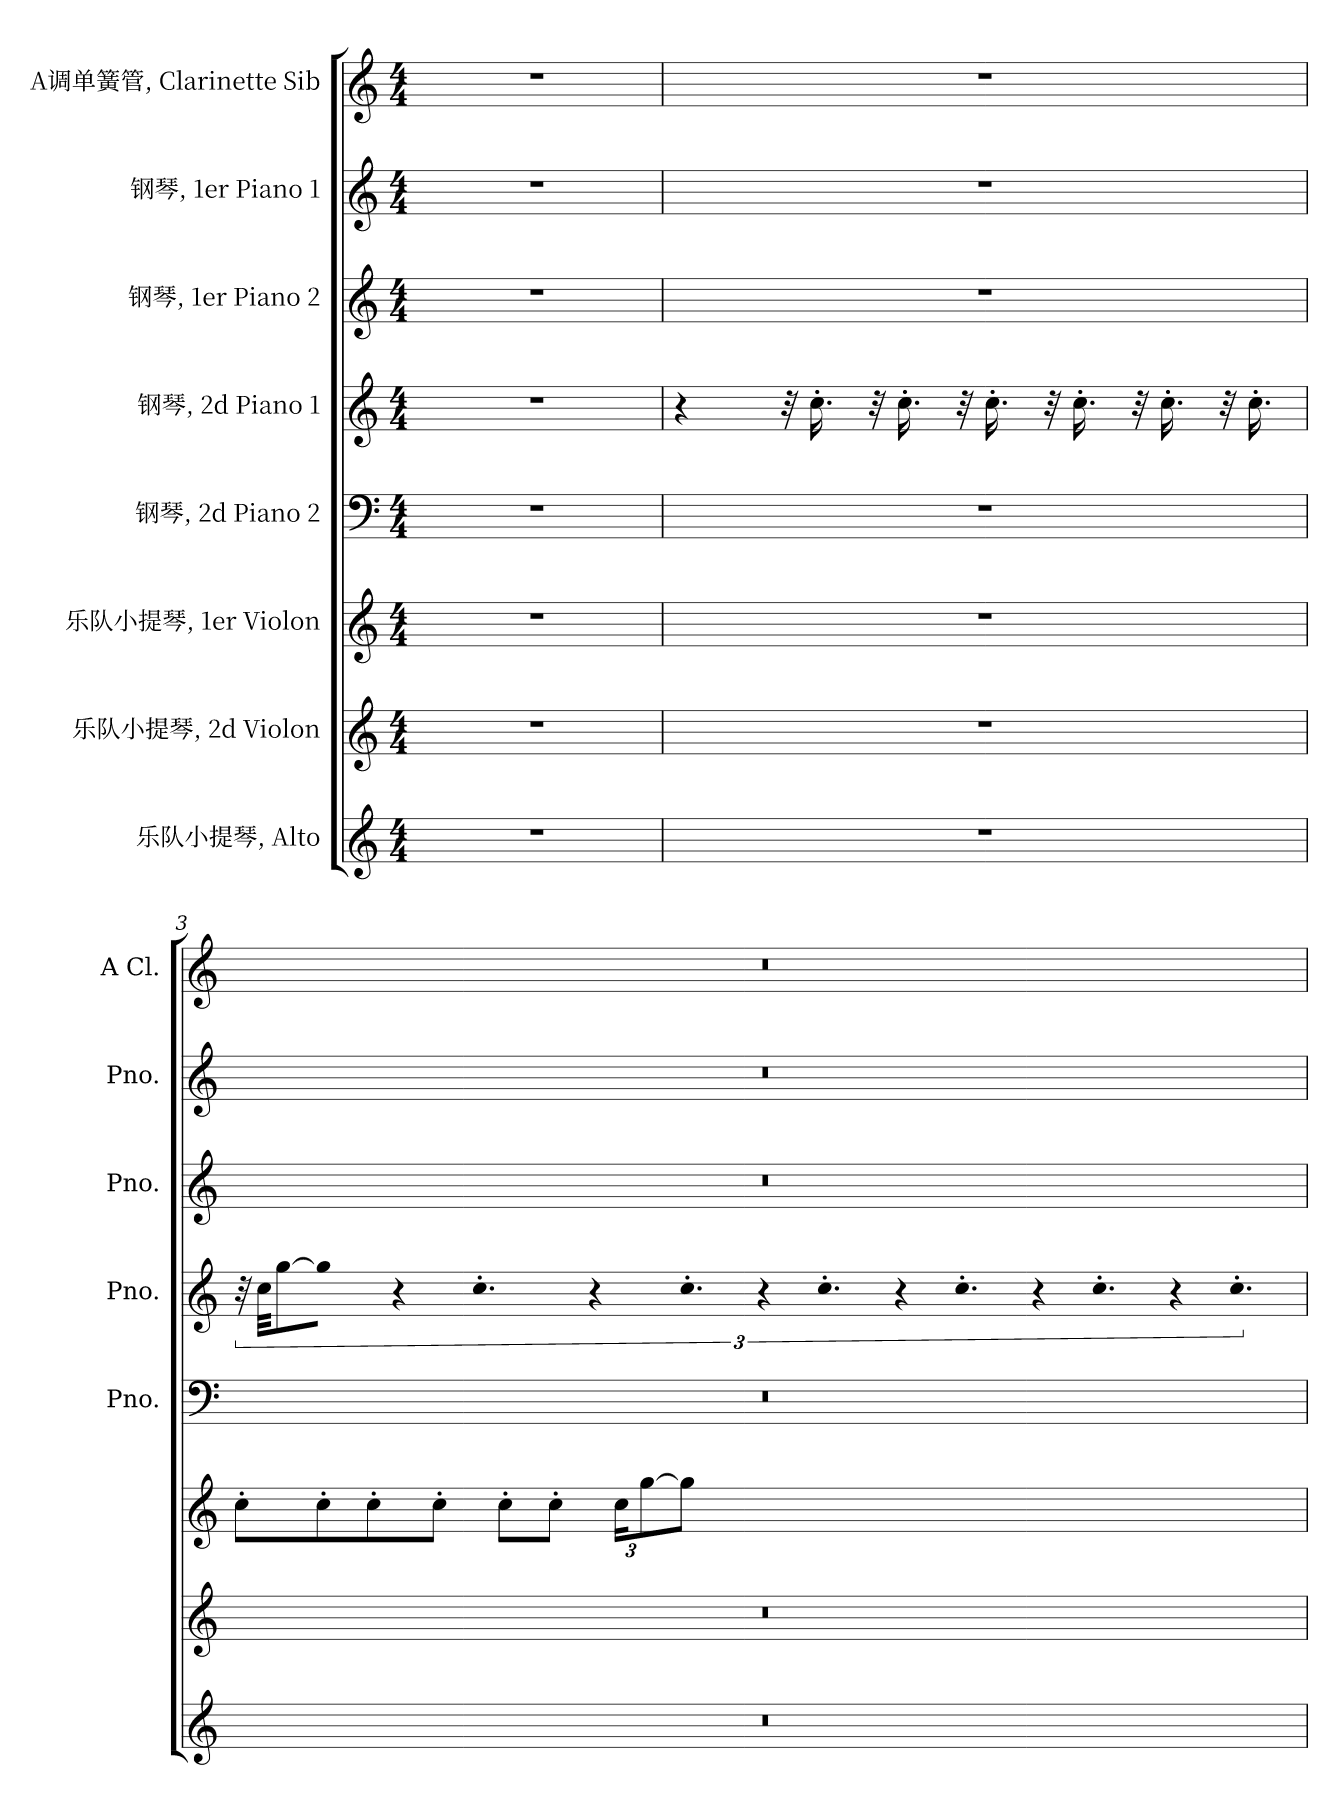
**kern	**kern	**kern	**kern	**kern	**kern	**kern	**kern
*part8	*part7	*part6	*part5	*part4	*part3	*part2	*part1
*staff8	*staff7	*staff6	*staff5	*staff4	*staff3	*staff2	*staff1
*I"乐队小提琴, Alto	*I"乐队小提琴, 2d Violon	*I"乐队小提琴, 1er Violon	*I"钢琴, 2d Piano 2	*I"钢琴, 2d Piano 1	*I"钢琴, 1er Piano 2	*I"钢琴, 1er Piano 1	*I"A调单簧管, Clarinette Sib
*	*	*	*I'Pno.	*I'Pno.	*I'Pno.	*I'Pno.	*I'A Cl.
*clefG2	*clefG2	*clefG2	*clefF4	*clefG2	*clefG2	*clefG2	*clefG2
*	*	*	*	*	*	*	*ITrd2c3
*k[]	*k[]	*k[]	*k[]	*k[]	*k[]	*k[]	*k[f#c#g#]
*M4/4	*M4/4	*M4/4	*M4/4	*M4/4	*M4/4	*M4/4	*M4/4
*MM250	*MM250	*MM250	*MM250	*MM250	*MM250	*MM250	*MM250
=1	=1	=1	=1	=1	=1	=1	=1
1r	1r	1r	1r	1r	1r	1r	1r
=2	=2	=2	=2	=2	=2	=2	=2
*	*	*	*	*	*	*	*MM120
1r	1r	1r	1r	4r	1r	1r	1r
.	.	.	.	32r	.	.	.
.	.	.	.	16.cc'\	.	.	.
.	.	.	.	32r	.	.	.
.	.	.	.	16.cc'\	.	.	.
.	.	.	.	32r	.	.	.
.	.	.	.	16.cc'\	.	.	.
.	.	.	.	32r	.	.	.
.	.	.	.	16.cc'\	.	.	.
.	.	.	.	32r	.	.	.
.	.	.	.	16.cc'\	.	.	.
.	.	.	.	32r	.	.	.
.	.	.	.	16.cc'\	.	.	.
!!LO:PB:g=z
=3	=3	=3	=3	=3	=3	=3	=3
1r	1r	8cc'\L	1r	48r	1r	1r	1r
.	.	.	.	48cc\KKL	.	.	.
.	.	.	.	[12gg\	.	.	.
.	.	8cc'\	.	8gg\J]	.	.	.
.	.	8cc'\	.	32r	.	.	.
.	.	.	.	16.cc'\	.	.	.
.	.	8cc'\J	.	32r	.	.	.
.	.	.	.	16.cc'\	.	.	.
.	.	8cc'\L	.	32r	.	.	.
.	.	.	.	16.cc'\	.	.	.
.	.	8cc'\J	.	32r	.	.	.
.	.	.	.	16.cc'\	.	.	.
*	*	*Xbrackettup	*	*	*	*	*
.	.	24cc\KL	.	32r	.	.	.
.	.	.	.	16.cc'\	.	.	.
.	.	[12gg\	.	.	.	.	.
.	.	8gg\J]	.	32r	.	.	.
.	.	.	.	16.cc'\	.	.	.
=	=	=	=	=	=	=	=
*-	*-	*-	*-	*-	*-	*-	*-
